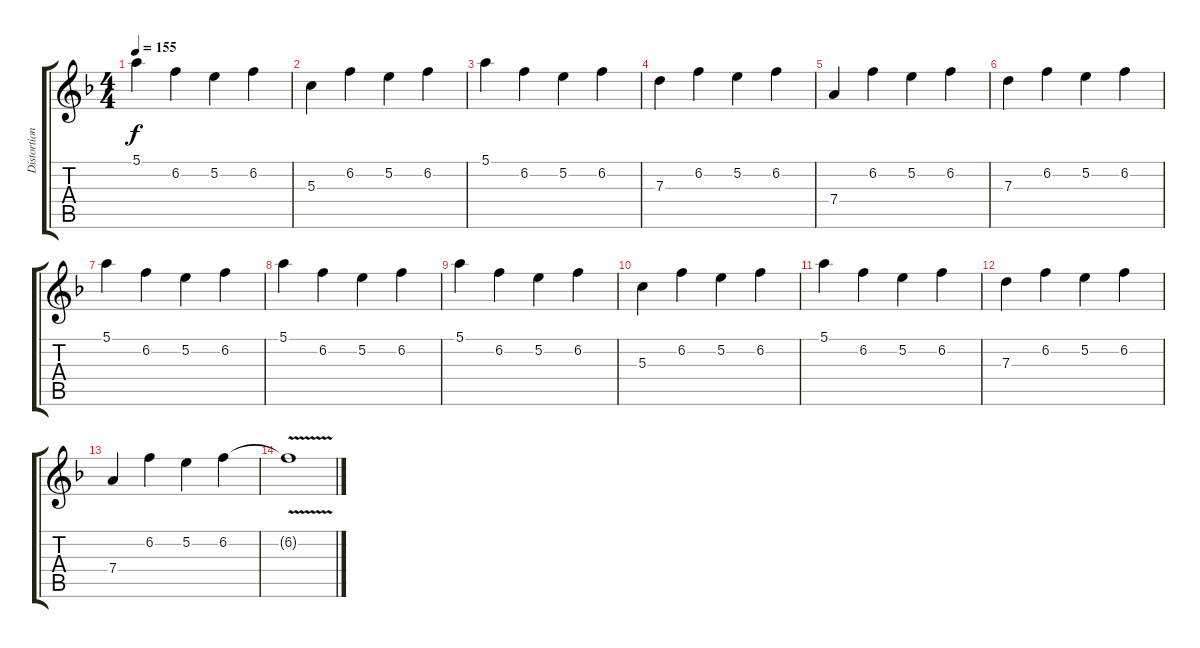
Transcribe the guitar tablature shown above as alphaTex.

\track ("Distortion Guitar" "Distortion") {instrument distortionguitar}
\staff {score tabs}
\tuning (E4 B3 G3 D3 A2 E2) {hide}
\ts (4 4)
\tempo 155
\clef g2
\ks f
5.1.4{dy f} 6.2.4 5.2.4 6.2.4 |
5.3.4 6.2.4 5.2.4 6.2.4 |
5.1.4 6.2.4 5.2.4 6.2.4 |
7.3.4 6.2.4 5.2.4 6.2.4 |
7.4.4 6.2.4 5.2.4 6.2.4 |
7.3.4 6.2.4 5.2.4 6.2.4 |
5.1.4 6.2.4 5.2.4 6.2.4 |
5.1.4 6.2.4 5.2.4 6.2.4 |
5.1.4 6.2.4 5.2.4 6.2.4 |
5.3.4 6.2.4 5.2.4 6.2.4 |
5.1.4 6.2.4 5.2.4 6.2.4 |
7.3.4 6.2.4 5.2.4 6.2.4 |
7.4.4 6.2.4 5.2.4 6.2.4 |
6.2{v t}.1
